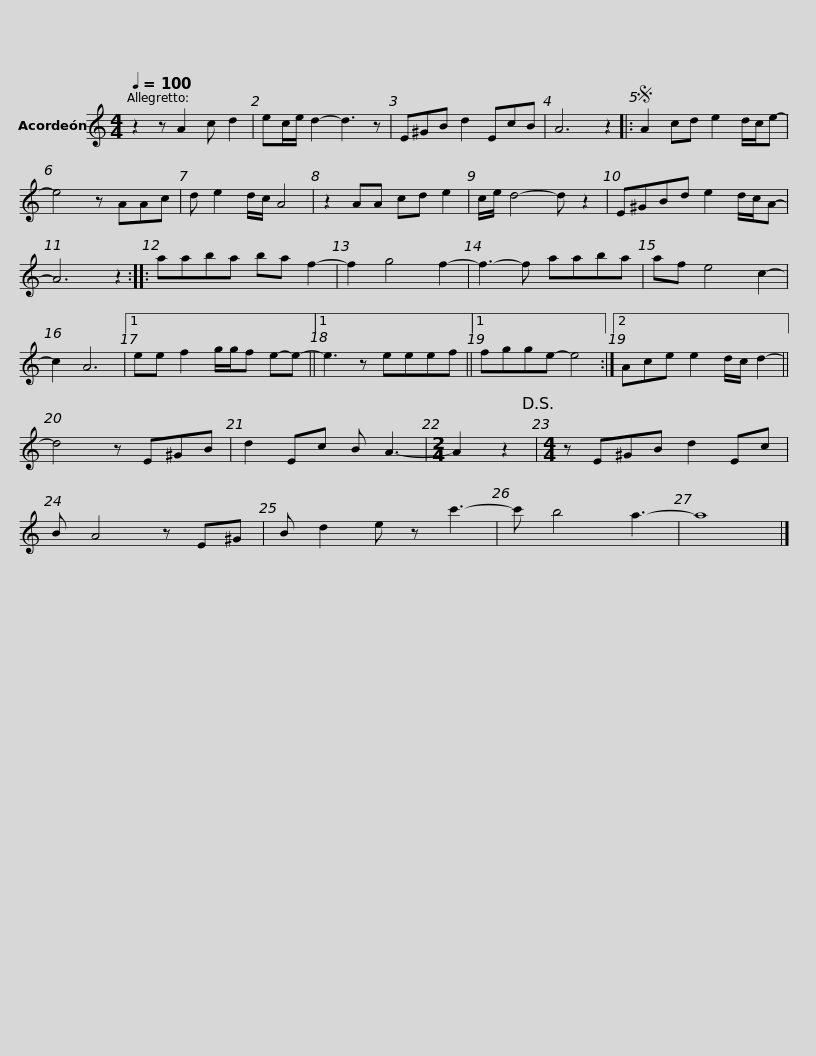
X:1
L:1/8
Q:1/4=100
M:4/4
I:linebreak $
K:C
V:1 treble
V:1
 z2 z A2 c d2 | ec/e/ d2- d3 z | E^GB d2 EcB | A6 z2 |:S A2 cd e2 d/c/e- | %5
 e4 z AAc | d e2 d/c/ A4 |$ z2 AA cd e2 | c/e/ d4- d z2 | E^GBd e2 d/c/A- | %10
 A6 z2 :: aaba ba f2- | f2 g4 f2- | f3- f aaba |$ af e4 c2- | %15
 c2 A6 |1 ee f2 g/g/f e-e- ||1 e3 z eeef ||1 fgge- e4 :|2 Ace e2 d/c/ d2- || %20
 d4 z E^GB |$ d2 Ec B A3- |[M:2/4] A2 z2!D.S.! |[M:4/4] z E^GB d2 Ec | B A4 z E^G | %25
 B d2 e z c'3- | c' b4 a3- | a8 |] %28
